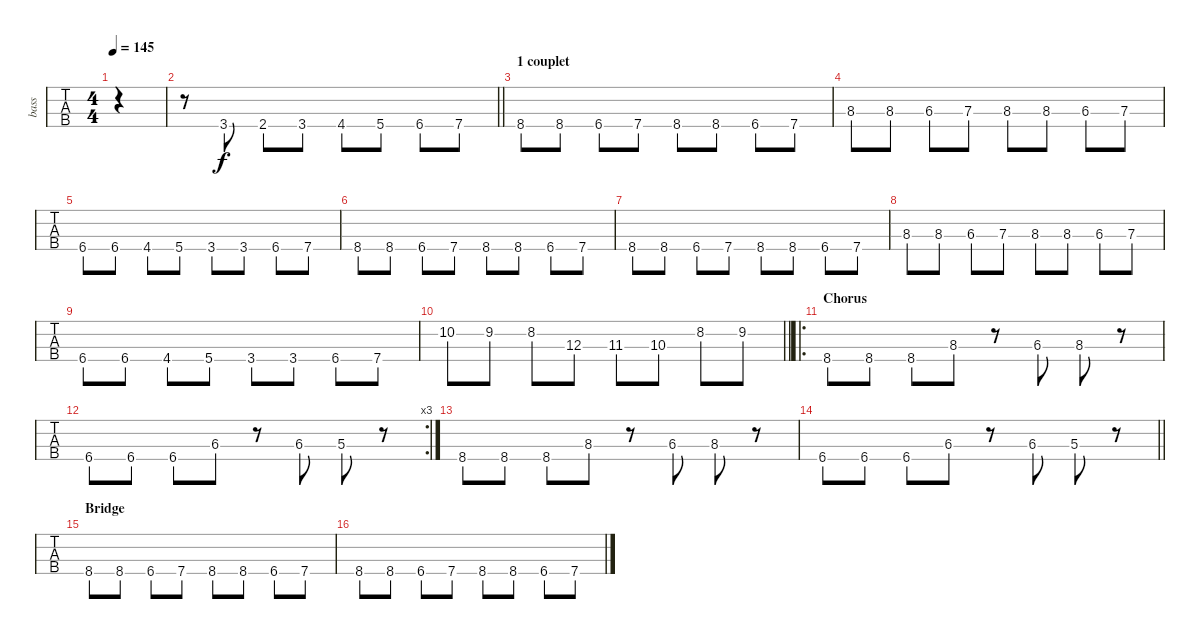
\track ("bass" "bass") {instrument electricbassfinger}
\staff {tabs}
\tuning (G2 D2 A1 E1) {hide}
\ts (4 4)
\tempo 145
\clef f4
\ks cminor
|
\barLineRight lightlight
r.8 3.4.8 2.4.8 3.4.8 4.4.8 5.4.8 6.4.8 7.4.8 |
\section ("" "1 couplet")
8.4.8 8.4.8 6.4.8 7.4.8 8.4.8 8.4.8 6.4.8 7.4.8 |
8.3.8 8.3.8 6.3.8 7.3.8 8.3.8 8.3.8 6.3.8 7.3.8 |
6.4.8 6.4.8 4.4.8 5.4.8 3.4.8 3.4.8 6.4.8 7.4.8 |
8.4.8 8.4.8 6.4.8 7.4.8 8.4.8 8.4.8 6.4.8 7.4.8 |
8.4.8 8.4.8 6.4.8 7.4.8 8.4.8 8.4.8 6.4.8 7.4.8 |
8.3.8 8.3.8 6.3.8 7.3.8 8.3.8 8.3.8 6.3.8 7.3.8 |
6.4.8 6.4.8 4.4.8 5.4.8 3.4.8 3.4.8 6.4.8 7.4.8 |
\barLineRight lightlight
10.2.8 9.2.8 8.2.8 12.3.8 11.3.8 10.3.8 8.2.8 9.2.8 |
\ro
\section ("" "Chorus")
8.4.8 8.4.8 8.4.8 8.3.8 r.8 6.3.8 8.3.8 r.8 |
\rc 3
6.4.8 6.4.8 6.4.8 6.3.8 r.8 6.3.8 5.3.8 r.8 |
8.4.8 8.4.8 8.4.8 8.3.8 r.8 6.3.8 8.3.8 r.8 |
\barLineRight lightlight
6.4.8 6.4.8 6.4.8 6.3.8 r.8 6.3.8 5.3.8 r.8 |
\section ("" "Bridge")
8.4.8 8.4.8 6.4.8 7.4.8 8.4.8 8.4.8 6.4.8 7.4.8 |
8.4.8 8.4.8 6.4.8 7.4.8 8.4.8 8.4.8 6.4.8 7.4.8
